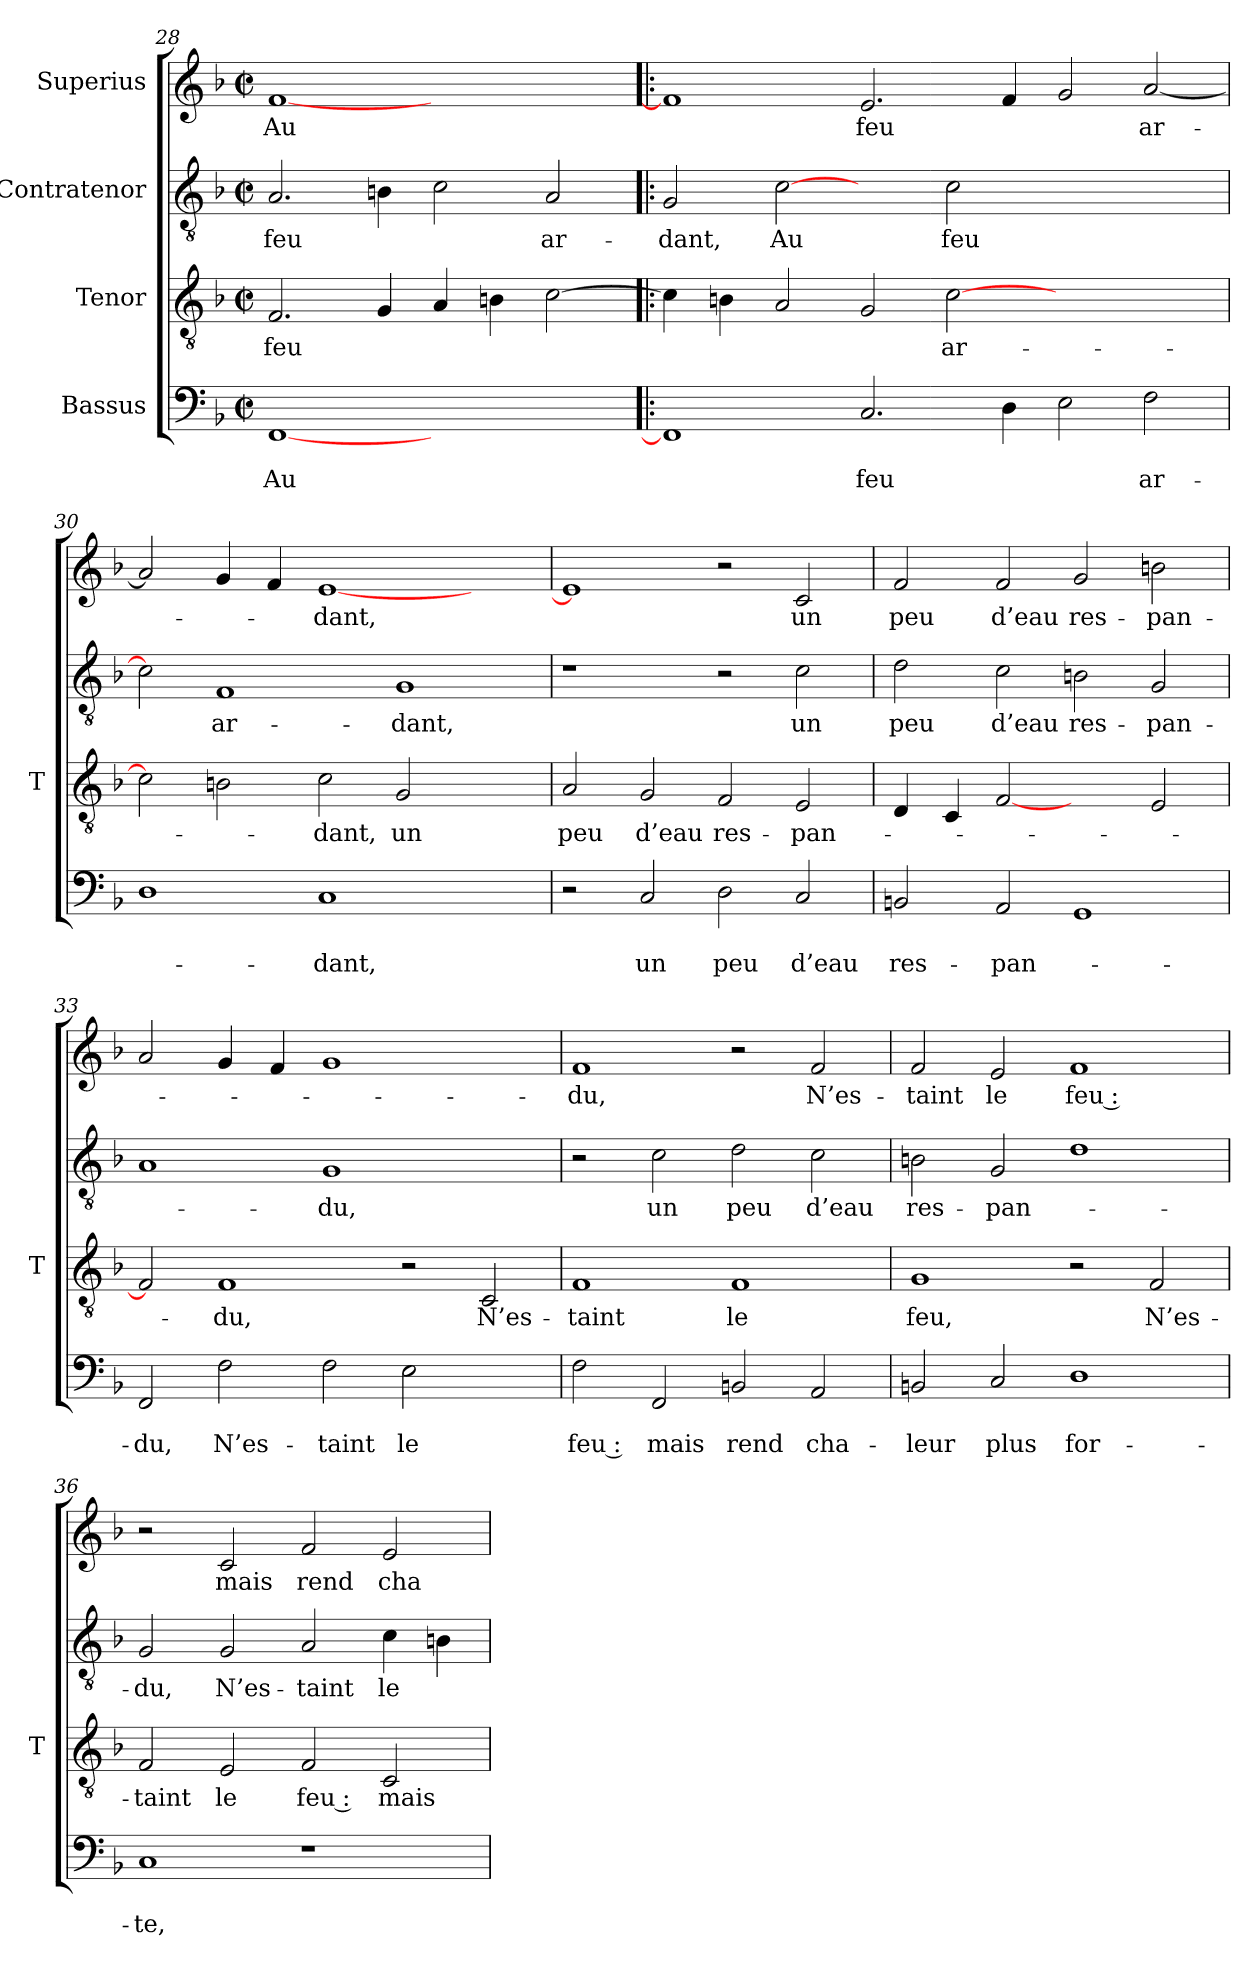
**kern	**text	**text	**kern	**text	**kern	**text	**kern	**text
*part4	*part4	*part4	*part3	*part3	*part2	*part2	*part1	*part1
*staff4	*staff4	*staff4	*staff3	*staff3	*staff2	*staff2	*staff1	*staff1
*I"Bassus	*	*	*I"Tenor	*	*I"Contratenor	*	*I"Superius	*
*	*	*	*I'T	*	*	*	*	*
!!LO:PB:g=z
*clefF4	*	*	*clefGv2	*	*clefGv2	*	*clefG2	*
*k[b-]	*	*	*k[b-]	*	*k[b-]	*	*k[b-]	*
*F:	*	*	*F:	*	*F:	*	*F:	*
*M2/2	*	*	*M2/2	*	*M2/2	*	*M2/2	*
*met(c|)	*	*	*met(c|)	*	*met(c|)	*	*met(c|)	*
=28	=28	=28	=28	=28	=28	=28	=28	=28
[1FF	.	-Au	2.F	-feu	2.A	-feu	[1f	-Au
.	.	.	4G	.	4Bn	.	.	.
1ryy	.	.	4A	.	2c	.	1ryy	.
.	.	.	4B	.	.	.	.	.
.	.	.	[2c	.	2A	ar-	.	.
=29!|:	=29!|:	=29!|:	=29!|:	=29!|:	=29!|:	=29!|:	=29!|:	=29!|:
1FF]	.	.	4c]	.	2G	-dant,	1f]	.
.	.	.	4B	.	.	.	.	.
.	.	.	2A	.	[2c	-Au	.	.
2.C	.	-feu	2G	.	2ryy	.	2.e	-feu
.	.	.	[2c	ar-	2c	-feu	.	.
4D	.	.	.	.	.	.	4f	.
2E	.	.	1ryy	.	1ryy	.	2g	.
2F	.	ar-	.	.	.	.	[2a	ar-
=30	=30	=30	=30	=30	=30	=30	=30	=30
1D	.	.	2c]	.	2c]	.	2a]	.
.	.	.	2Bn	.	1F	ar-	4g	.
.	.	.	.	.	.	.	4f	.
1C	.	-dant,	2c	-dant,	.	.	[1e	-dant,
.	.	.	2G	-un	1G	-dant,	.	.
2ryy	.	.	2ryy	.	.	.	2ryy	.
=31	=31	=31	=31	=31	=31	=31	=31	=31
2r	.	.	2A	-peu	1r	.	1e]	.
2C	.	-un	2G	-d’eau	.	.	.	.
2D	.	-peu	2F	res-	2r	.	2r	.
2C	.	-d’eau	2E	pan-	2c	-un	2c	-un
=32	=32	=32	=32	=32	=32	=32	=32	=32
2BBn	.	res-	4D	.	2d	-peu	2f	-peu
.	.	.	4C	.	.	.	.	.
2AA	.	pan-	[2F	.	2c	-d’eau	2f	-d’eau
1GG	.	.	2ryy	.	2Bn	res-	2g	res-
.	.	.	2E	.	2G	pan-	2bn	pan-
!!LO:LB:g=z
=33	=33	=33	=33	=33	=33	=33	=33	=33
2FF	.	-du,	2F]	.	1A	.	2a	.
2F	.	N’es-	1F	-du,	.	.	4g	.
.	.	.	.	.	.	.	4f	.
2F	.	-taint	.	.	1G	-du,	1g	.
2E	.	-le	2r	.	.	.	.	.
2ryy	.	.	2C	N’es-	2ryy	.	2ryy	.
=34	=34	=34	=34	=34	=34	=34	=34	=34
2F	.	-feu :	1F	-taint	2r	.	1f	-du,
2FF	.	-mais	.	.	2c	-un	.	.
2BBn	.	-rend	1F	-le	2d	-peu	2r	.
2AA	.	cha-	.	.	2c	-d’eau	2f	N’es-
=35	=35	=35	=35	=35	=35	=35	=35	=35
2BBn	.	-leur	1G	-feu,	2Bn	res-	2f	-taint
2C	.	-plus	.	.	2G	pan-	2e	-le
1D	.	for-	2r	.	1d	.	1f	-feu :
.	.	.	2F	N’es-	.	.	.	.
=36	=36	=36	=36	=36	=36	=36	=36	=36
1C	.	-te,	2F	-taint	2G	-du,	2r	.
.	.	.	2E	-le	2G	N’es-	2c	-mais
1r	.	.	2F	-feu :	2A	-taint	2f	-rend
.	.	.	2C	-mais	4c	-le	2e	cha-
.	.	.	.	.	4Bn	.	.	.
=	=	=	=	=	=	=	=	=
*-	*-	*-	*-	*-	*-	*-	*-	*-
